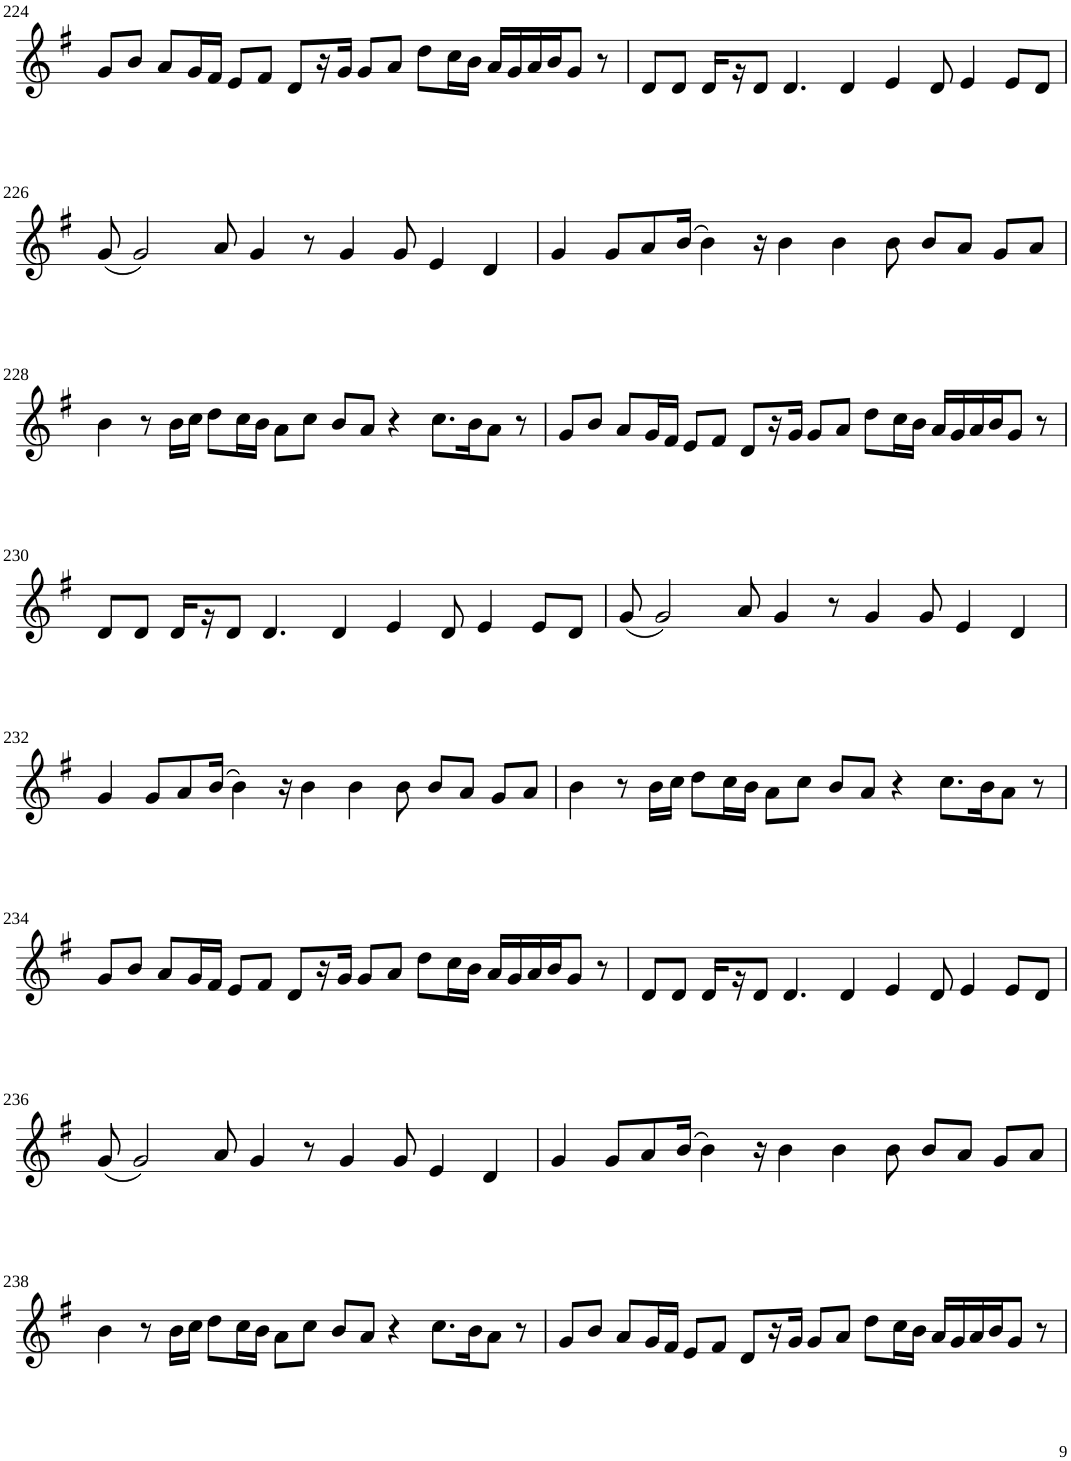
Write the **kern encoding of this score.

**kern
*part1
*staff1
*I"Violin
!!LO:PB:g=z
*clefG2
*k[f#]
*G:
*M8/4
=224
8g/L
8b/J
8a/L
16g/L
16f#/JJ
8e/L
8f#/J
8d/L
16r
16g/JJ
8g/L
8a/J
8dd\L
16cc\L
16b\JJ
16a/LL
16g/
16a/
16b/J
8g/J
8r
=225
8d/L
8d/J
16d/LL
16r
8d/J
4.d/
4d/
4e/
8d/
4e/
8e/L
8d/J
!!LO:LB:g=z
=226
(8g/
2g/)
8a/
4g/
8r
4g/
8g/
4e/
4d/
=227
4g/
8g/L
8a/
(16b/Jk
4b\)
16r
4b\
4b\
8b\
8b/L
8a/J
8g/L
8a/J
!!LO:LB:g=z
=228
4b\
8r
16b\LL
16cc\JJ
8dd\L
16cc\L
16b\JJ
8a\L
8cc\J
8b/L
8a/J
4r
8.cc\L
16b\K
8a\J
8r
=229
8g/L
8b/J
8a/L
16g/L
16f#/JJ
8e/L
8f#/J
8d/L
16r
16g/JJ
8g/L
8a/J
8dd\L
16cc\L
16b\JJ
16a/LL
16g/
16a/
16b/J
8g/J
8r
!!LO:LB:g=z
=230
8d/L
8d/J
16d/LL
16r
8d/J
4.d/
4d/
4e/
8d/
4e/
8e/L
8d/J
=231
(8g/
2g/)
8a/
4g/
8r
4g/
8g/
4e/
4d/
!!LO:LB:g=z
=232
4g/
8g/L
8a/
(16b/Jk
4b\)
16r
4b\
4b\
8b\
8b/L
8a/J
8g/L
8a/J
=233
4b\
8r
16b\LL
16cc\JJ
8dd\L
16cc\L
16b\JJ
8a\L
8cc\J
8b/L
8a/J
4r
8.cc\L
16b\K
8a\J
8r
!!LO:LB:g=z
=234
8g/L
8b/J
8a/L
16g/L
16f#/JJ
8e/L
8f#/J
8d/L
16r
16g/JJ
8g/L
8a/J
8dd\L
16cc\L
16b\JJ
16a/LL
16g/
16a/
16b/J
8g/J
8r
=235
8d/L
8d/J
16d/LL
16r
8d/J
4.d/
4d/
4e/
8d/
4e/
8e/L
8d/J
!!LO:LB:g=z
=236
(8g/
2g/)
8a/
4g/
8r
4g/
8g/
4e/
4d/
=237
4g/
8g/L
8a/
(16b/Jk
4b\)
16r
4b\
4b\
8b\
8b/L
8a/J
8g/L
8a/J
!!LO:LB:g=z
=238
4b\
8r
16b\LL
16cc\JJ
8dd\L
16cc\L
16b\JJ
8a\L
8cc\J
8b/L
8a/J
4r
8.cc\L
16b\K
8a\J
8r
=239
8g/L
8b/J
8a/L
16g/L
16f#/JJ
8e/L
8f#/J
8d/L
16r
16g/JJ
8g/L
8a/J
8dd\L
16cc\L
16b\JJ
16a/LL
16g/
16a/
16b/J
8g/J
8r
=
*-
